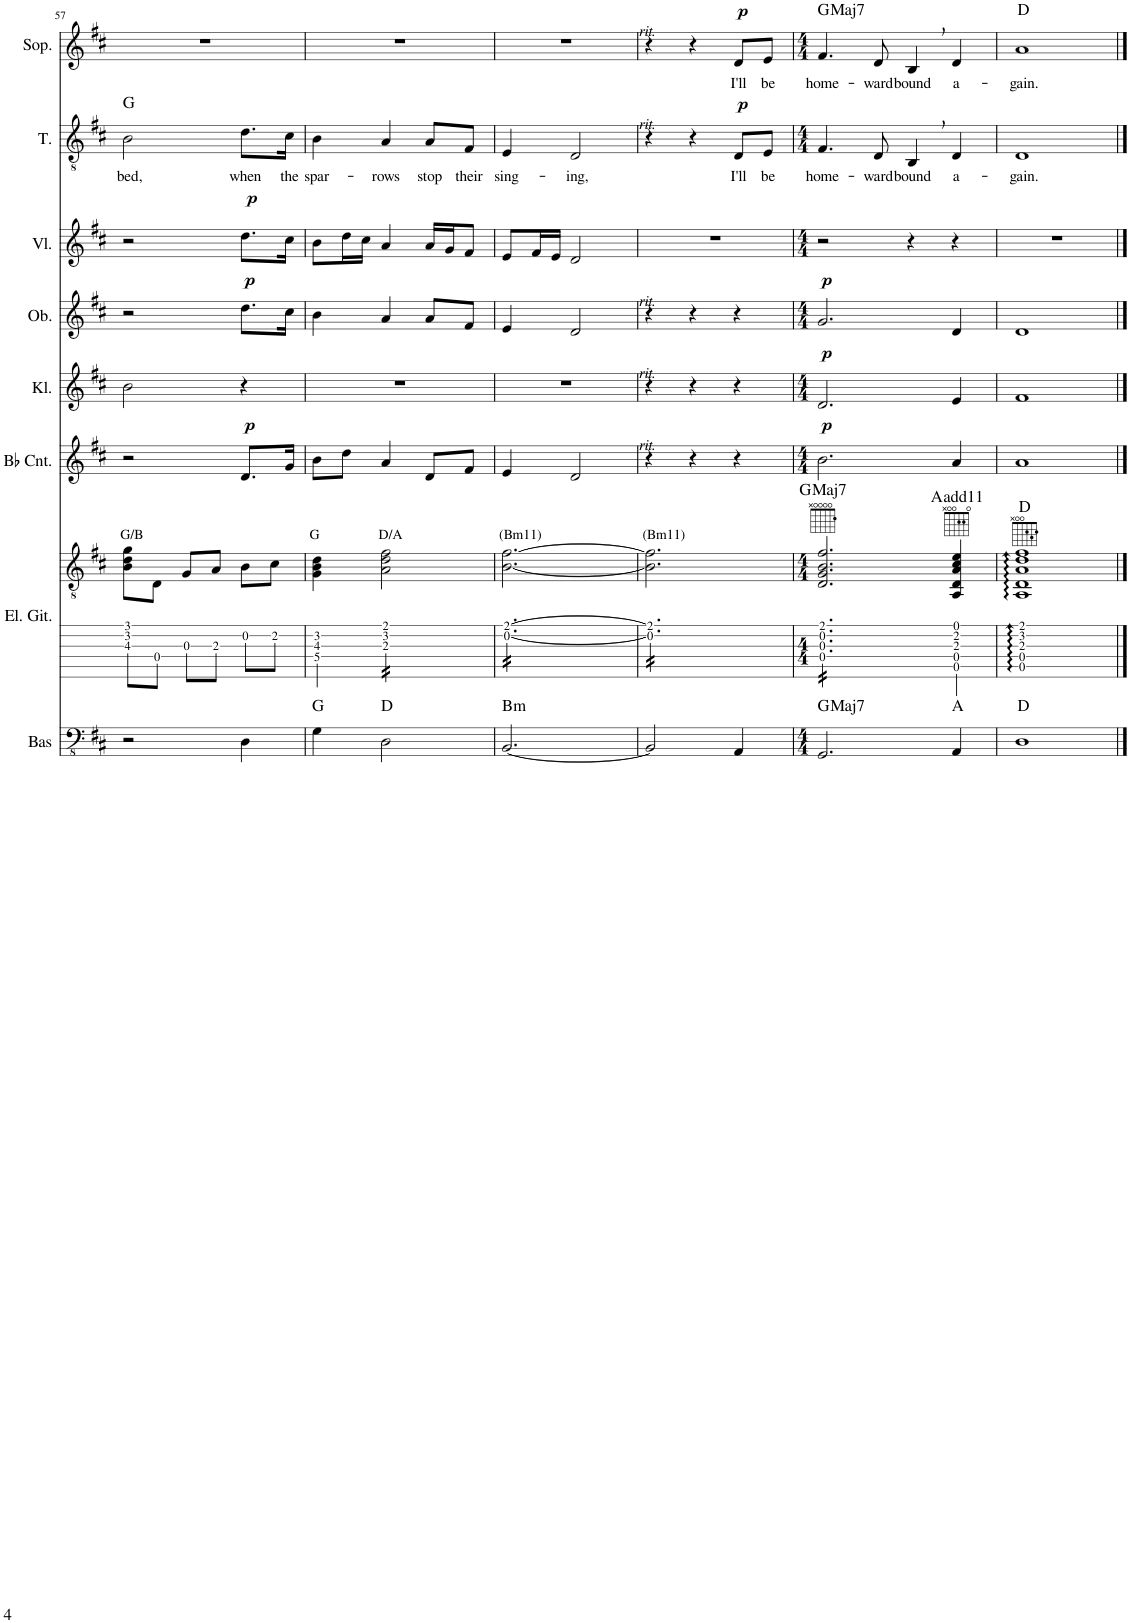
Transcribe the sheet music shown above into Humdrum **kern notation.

**kern	**harte	**kern	**kern	**harte	**kern	**dynam	**kern	**dynam	**kern	**dynam	**kern	**dynam	**kern	**text	**dynam	**harte	**kern	**text	**dynam	**harte
*part8	*part8	*part7	*part7	*part7	*part6	*part6	*part5	*part5	*part4	*part4	*part3	*part3	*part2	*part2	*part2	*part2	*part1	*part1	*part1	*part1
*staff9	*	*staff8	*staff7	*	*staff6	*staff6	*staff5	*staff5	*staff4	*staff4	*staff3	*staff3	*staff2	*staff2	*staff2	*	*staff1	*staff1	*staff1	*
*I"Bas	*	*I"Elektrische gitaar	*	*	*I"Cornet in Bb	*	*I"Klarinet	*	*I"Hobo	*	*I"Viool	*	*I"Tenor	*	*	*	*I"Sopraan	*	*	*
*I'Bas	*	*I'El. Git.	*	*	*	*	*I'Kl.	*	*	*	*I'Vl.	*	*I'T.	*	*	*	*I'Sop.	*	*	*
!!LO:PB:g=z
*clefFv4	*	*	*clefGv2	*	*clefG2	*	*clefG2	*	*clefG2	*	*clefG2	*	*clefGv2	*	*	*	*clefG2	*	*	*
*	*	*	*	*	*ITrd1c2	*	*ITrd1c2	*	*	*	*	*	*	*	*	*	*	*	*	*
*k[f#c#]	*	*k[f#c#]	*k[f#c#]	*	*k[f#c#]	*	*k[f#c#]	*	*k[f#c#]	*	*k[f#c#]	*	*k[f#c#]	*	*	*	*k[f#c#]	*	*	*
*M3/4	*	*M3/4	*M3/4	*	*M3/4	*	*M3/4	*	*M3/4	*	*M3/4	*	*M3/4	*	*	*	*M3/4	*	*	*
=57	=57	=57	=57	=57	=57	=57	=57	=57	=57	=57	=57	=57	=57	=57	=57	=57	=57	=57	=57	=57
!	!	!	!LO:TX:a:t=G/B	!	!	!	!	!	!	!	!	!	!	!	!	!	!	!	!	!
!	!	!	!	!	!	!	!	!	!	!	!	!	!	!LO:LY:b	!	!	!	!	!	!
2r	.	8B\ 8d\ 8g\L	8B\ 8d\ 8g\L	.	2r	.	2b\	.	2r	.	2r	.	2B\	bed,	.	G:maj	2.r	.	.	.
.	.	8D\J	8D\J	.	.	.	.	.	.	.	.	.	.	.	.	.	.	.	.	.
.	.	8G\L	8G/L	.	.	.	.	.	.	.	.	.	.	.	.	.	.	.	.	.
.	.	8A\J	8A/J	.	.	.	.	.	.	.	.	.	.	.	.	.	.	.	.	.
!	!	!	!	!	!	!LO:DY:a	!	!	!	!LO:DY:a	!	!LO:DY:a	!	!LO:LY:b	!	!	!	!	!	!
4DD\	.	8B\L	8B\L	.	8.d/L	p	4r	.	8.dd\L	p	8.dd\L	p	8.d\L	when	.	.	.	.	.	.
.	.	8c#\J	8c#\J	.	.	.	.	.	.	.	.	.	.	.	.	.	.	.	.	.
!	!	!	!	!	!	!	!	!	!	!	!	!	!	!LO:LY:b	!	!	!	!	!	!
.	.	.	.	.	16g/Jk	.	.	.	16cc#\Jk	.	16cc#\Jk	.	16c#\Jk	the	.	.	.	.	.	.
=58	=58	=58	=58	=58	=58	=58	=58	=58	=58	=58	=58	=58	=58	=58	=58	=58	=58	=58	=58	=58
!	!	!	!LO:TX:a:t=G	!	!	!	!	!	!	!	!	!	!	!	!	!	!	!	!	!
!	!	!	!	!	!	!	!	!	!	!	!	!	!	!LO:LY:b	!	!	!	!	!	!
4GG\	G:maj	4G\ 4B\ 4d\	4G\ 4B\ 4d\	.	8b\L	.	2.r	.	4b\	.	8b\L	.	4B\	spar-	.	.	2.r	.	.	.
.	.	.	.	.	8dd\J	.	.	.	.	.	16dd\L	.	.	.	.	.	.	.	.	.
.	.	.	.	.	.	.	.	.	.	.	16cc#\JJ	.	.	.	.	.	.	.	.	.
!	!	!	!LO:TX:a:t=D/A	!	!	!	!	!	!	!	!	!	!	!	!	!	!	!	!	!
!	!	!	!	!	!	!	!	!	!	!	!	!	!	!LO:LY:b	!	!	!	!	!	!
2DD\	D:maj	2A\ 2d\ 2f#\	2A\ 2d\ 2f#\	.	4a/	.	.	.	4a/	.	4a/	.	4A/	-rows	.	.	.	.	.	.
!	!	!	!	!	!	!	!	!	!	!	!	!	!	!LO:LY:b	!	!	!	!	!	!
.	.	.	.	.	8d/L	.	.	.	8a/L	.	16a/LL	.	8A/L	stop	.	.	.	.	.	.
.	.	.	.	.	.	.	.	.	.	.	16g/J	.	.	.	.	.	.	.	.	.
!	!	!	!	!	!	!	!	!	!	!	!	!	!	!LO:LY:b	!	!	!	!	!	!
.	.	.	.	.	8f#/J	.	.	.	8f#/J	.	8f#/J	.	8F#/J	their	.	.	.	.	.	.
=59	=59	=59	=59	=59	=59	=59	=59	=59	=59	=59	=59	=59	=59	=59	=59	=59	=59	=59	=59	=59
!	!	!	!LO:TX:a:t=(Bm11)	!	!	!	!	!	!	!	!	!	!	!	!	!	!	!	!	!
!	!LO:H:kt=m	!	!	!	!	!	!	!	!	!	!	!	!	!LO:LY:b	!	!	!	!	!	!
[2.BBB/	B:min	[2.B\ [2.f#\	[2.B\ [2.f#\	.	4e/	.	2.r	.	4e/	.	8e/L	.	4E/	sing-	.	.	2.r	.	.	.
.	.	.	.	.	.	.	.	.	.	.	16f#/L	.	.	.	.	.	.	.	.	.
.	.	.	.	.	.	.	.	.	.	.	16e/JJ	.	.	.	.	.	.	.	.	.
!	!	!	!	!	!	!	!	!	!	!	!	!	!	!LO:LY:b	!	!	!	!	!	!
.	.	.	.	.	2d/	.	.	.	2d/	.	2d/	.	2D/	-ing,	.	.	.	.	.	.
=60	=60	=60	=60	=60	=60	=60	=60	=60	=60	=60	=60	=60	=60	=60	=60	=60	=60	=60	=60	=60
!	!	!	!	!	!	!	!	!	!	!	!	!	!	!	!	!	!LO:TX:b:i:t=rit.	!	!	!
!	!	!	!	!	!	!	!	!	!	!	!	!	!LO:TX:b:i:t=rit.	!	!	!	!	!	!	!
!	!	!	!	!	!	!	!	!	!LO:TX:b:i:t=rit.	!	!	!	!	!	!	!	!	!	!	!
!	!	!	!	!	!	!	!LO:TX:b:i:t=rit.	!	!	!	!	!	!	!	!	!	!	!	!	!
!	!	!	!	!	!LO:TX:b:i:t=rit.	!	!	!	!	!	!	!	!	!	!	!	!	!	!	!
!	!	!	!LO:TX:a:t=(Bm11)	!	!	!	!	!	!	!	!	!	!	!	!	!	!	!	!	!
2BBB/]	.	2.B\] 2.f#\]	2.B\] 2.f#\]	.	4r	.	4r	.	4r	.	2.r	.	4r	.	.	.	4r	.	.	.
.	.	.	.	.	4r	.	4r	.	4r	.	.	.	4r	.	.	.	4r	.	.	.
!	!	!	!	!	!	!	!	!	!	!	!	!	!	!LO:LY:b	!LO:DY:a	!	!	!LO:LY:b	!LO:DY:a	!
4AAA/	.	.	.	.	4r	.	4r	.	4r	.	.	.	8D/L	I'll	p	.	8d/L	I'll	p	.
!	!	!	!	!	!	!	!	!	!	!	!	!	!	!LO:LY:b	!	!	!	!LO:LY:b	!	!
.	.	.	.	.	.	.	.	.	.	.	.	.	8E/J	be	.	.	8e/J	be	.	.
=61	=61	=61	=61	=61	=61	=61	=61	=61	=61	=61	=61	=61	=61	=61	=61	=61	=61	=61	=61	=61
*M4/4	*	*M4/4	*M4/4	*	*M4/4	*	*M4/4	*	*M4/4	*	*M4/4	*	*M4/4	*	*	*	*M4/4	*	*	*
!	!LO:H:kt=Maj7	!	!	!LO:H:kt=Maj7	!	!LO:DY:a	!	!LO:DY:a	!	!LO:DY:a	!	!	!	!LO:LY:b	!	!	!	!LO:LY:b	!	!LO:H:kt=Maj7
2.GGG/	G:maj7	2.D\ 2.G\ 2.B\ 2.f#\	2.D/ 2.G/ 2.B/ 2.f#/	G:maj7	2.b\	p	2.d/	p	2.g/	p	2r	.	4.F#/	home-	.	.	4.f#/	home-	.	G:maj7
!	!	!	!	!	!	!	!	!	!	!	!	!	!	!LO:LY:b	!	!	!	!LO:LY:b	!	!
.	.	.	.	.	.	.	.	.	.	.	.	.	8D/	-ward	.	.	8d/	-ward	.	.
!	!	!	!	!	!	!	!	!	!	!	!	!	!	!LO:LY:b	!	!	!	!LO:LY:b	!	!
.	.	.	.	.	.	.	.	.	.	.	4r	.	4BB,/	bound	.	.	4B,/	bound	.	.
!	!	!	!	!	!	!	!	!	!	!	!	!	!	!LO:LY:b	!	!	!	!LO:LY:b	!	!
4AAA/	A:maj	4AA\ 4D\ 4A\ 4c#\ 4e\	4AA/ 4D/ 4A/ 4c#/ 4e/	A:maj(11)	4a/	.	4e/	.	4d/	.	4r	.	4D/	a-	.	.	4d/	a-	.	.
=62	=62	=62	=62	=62	=62	=62	=62	=62	=62	=62	=62	=62	=62	=62	=62	=62	=62	=62	=62	=62
!	!	!	!	!	!	!	!	!	!	!	!	!	!	!LO:LY:b	!	!	!	!LO:LY:b	!	!
1DD	D:maj	1AA: 1D: 1A: 1d: 1f#:	1AA: 1D: 1A: 1d: 1f#:	D:maj	1a	.	1f#	.	1d	.	1r	.	1D	-gain.	.	.	1a	-gain.	.	D:maj
==	==	==	==	==	==	==	==	==	==	==	==	==	==	==	==	==	==	==	==	==
*-	*-	*-	*-	*-	*-	*-	*-	*-	*-	*-	*-	*-	*-	*-	*-	*-	*-	*-	*-	*-
